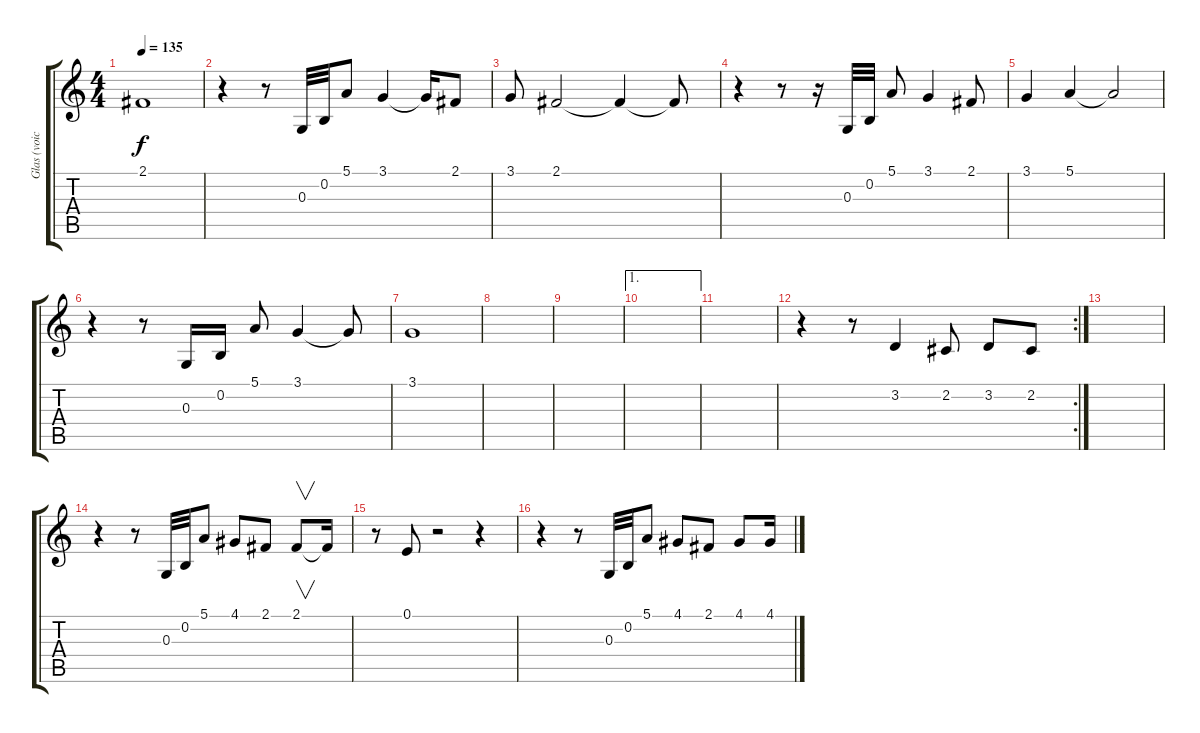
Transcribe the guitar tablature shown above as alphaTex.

\track ("Glas (voice)" "Glas (voic") {instrument stringensemble1}
\staff {score tabs}
\tuning (E4 B3 G3 D3 A2 E2) {hide}
\ts (4 4)
\tempo 135
\clef g2
\ks c
2.1.1{dy f} |
r.4 r.8 0.3.32 0.2.32 5.1.8 3.1.4 3.1{t}.16 2.1.8 |
3.1.8 2.1.2 2.1{t}.4 2.1{t}.8 |
r.4 r.8 r.16 0.3.32 0.2.32 5.1.8 3.1.4 2.1.8 |
3.1.4 5.1.4 5.1{t}.2 |
r.4 r.8 0.3.16 0.2.16 5.1.8 3.1.4 3.1{t}.8 |
3.1.1{volume 0} |
|
|
\ae 1
|
|
\rc 2
r.4 r.8 3.2.4 2.2.8 3.2.8 2.2.8 |
|
r.4 r.8 0.3.32 0.2.32 5.1.8 4.1.8 2.1.8 2.1.8{v} 2.1{t}.16 |
r.8 0.1.8 r.2 r.4 |
r.4 r.8 0.3.32 0.2.32 5.1.8 4.1.8 2.1.8 4.1.8 4.1.16
